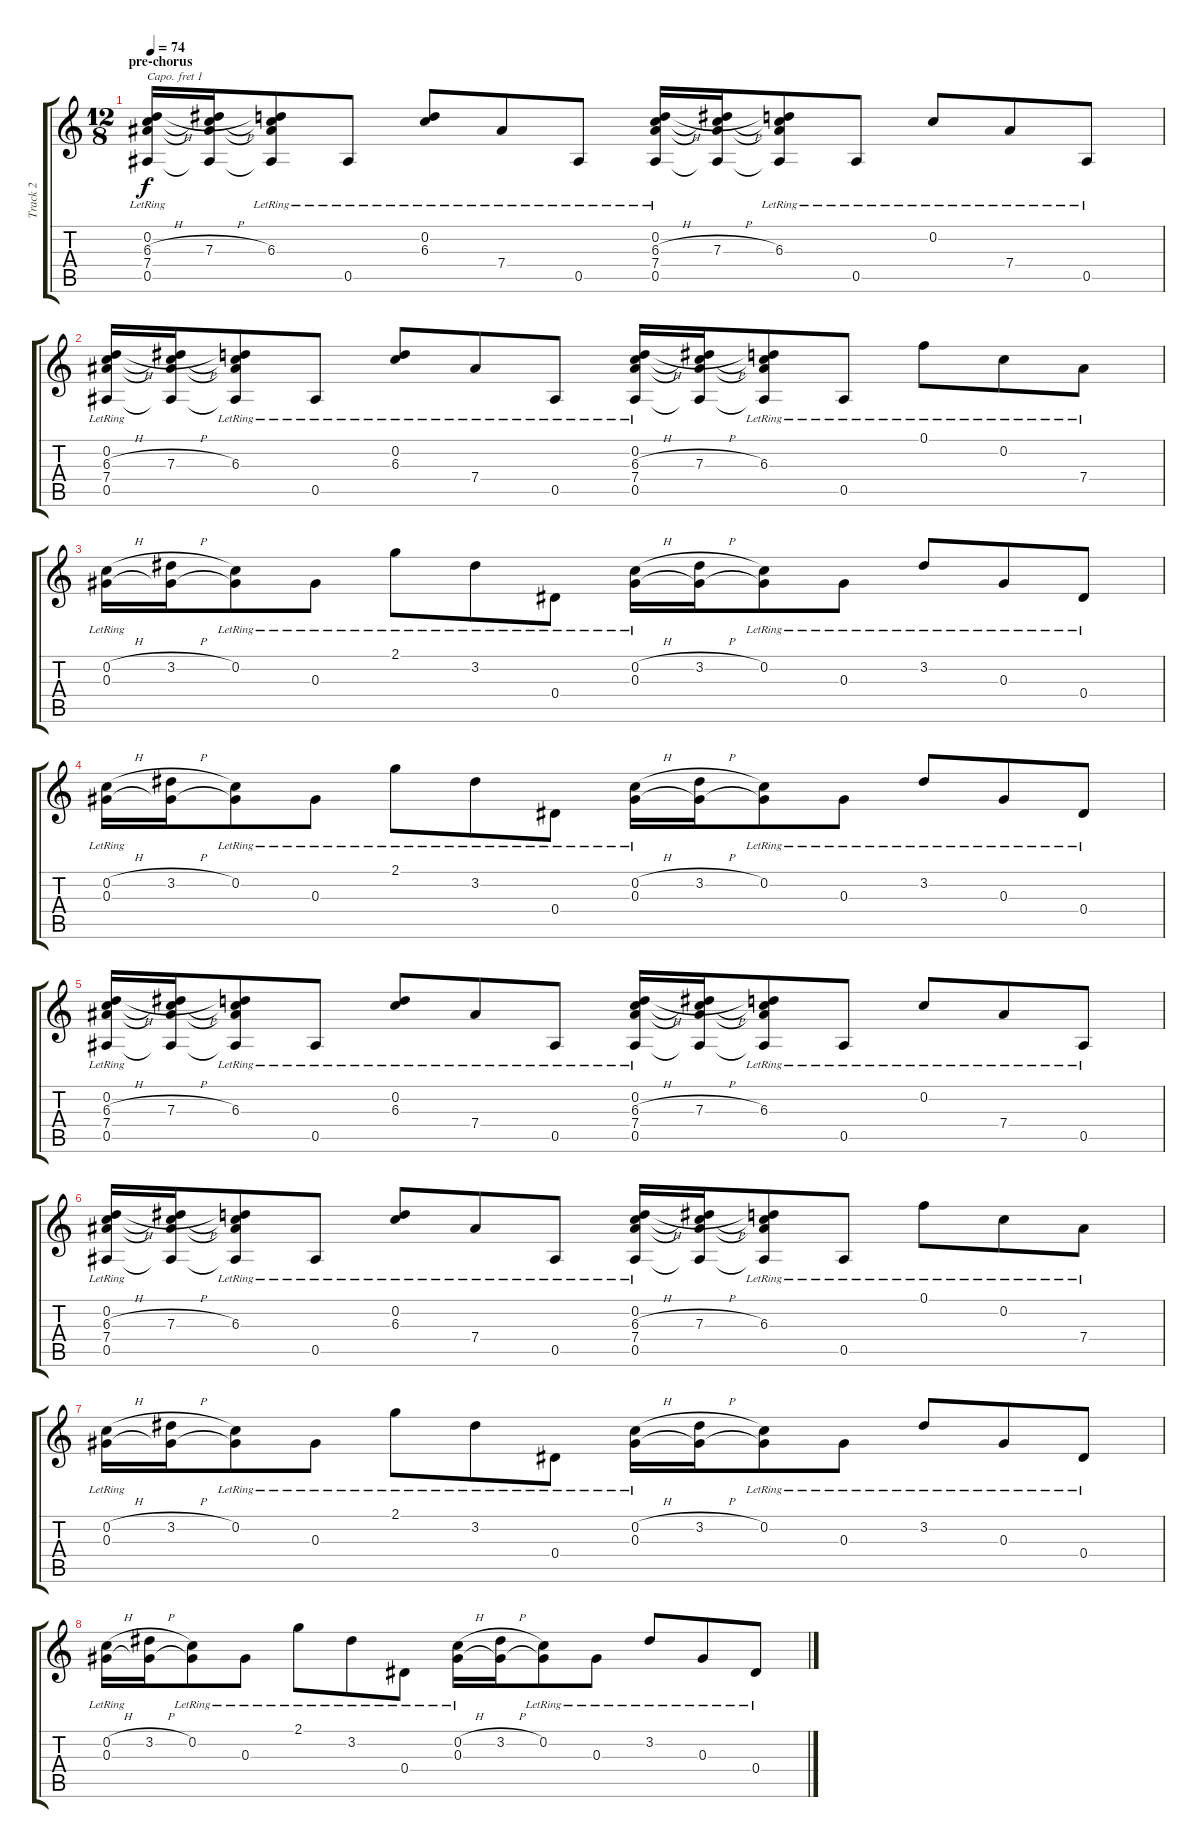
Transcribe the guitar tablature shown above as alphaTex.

\track ("Track 2" "Track 2") {instrument electricguitarjazz}
\staff {score tabs}
\capo 1
\tuning (E4 B3 G3 D3 A2 E2) {hide}
\ts (12 8)
\section ("" "pre-chorus")
\tempo 74
\clef g2
\ks c
(0.2{lr} 6.3{h} 7.4{lr} 0.5{lr}).16{dy f} (0.2{t} 7.3{h} 7.4{t} 0.5{t}).16 (0.2{t} 6.3{lr} 7.4{t} 0.5{t}).8 0.5{lr}.8 (0.2{lr} 6.3{lr}).8 7.4{lr}.8 0.5{lr}.8 (0.2{lr} 6.3{h} 7.4{lr} 0.5{lr}).16 (0.2{t} 7.3{h} 7.4{t} 0.5{t}).16 (0.2{t} 6.3{lr} 7.4{t} 0.5{t}).8 0.5{lr}.8 0.2{lr}.8 7.4{lr}.8 0.5{lr}.8 |
(0.2{lr} 6.3{h} 7.4{lr} 0.5{lr}).16 (0.2{t} 7.3{h} 7.4{t} 0.5{t}).16 (0.2{t} 6.3{lr} 7.4{t} 0.5{t}).8 0.5{lr}.8 (0.2{lr} 6.3{lr}).8 7.4{lr}.8 0.5{lr}.8 (0.2{lr} 6.3{h} 7.4{lr} 0.5{lr}).16 (0.2{t} 7.3{h} 7.4{t} 0.5{t}).16 (0.2{t} 6.3{lr} 7.4{t} 0.5{t}).8 0.5{lr}.8 0.1{lr}.8 0.2{lr}.8 7.4{lr}.8 |
(0.2{h} 0.3{lr}).16 (3.2{h} 0.3{t}).16 (0.2{lr} 0.3{t}).8 0.3{lr}.8 2.1{lr}.8 3.2{lr}.8 0.4{lr}.8 (0.2{h} 0.3{lr}).16 (3.2{h} 0.3{t}).16 (0.2{lr} 0.3{t}).8 0.3{lr}.8 3.2{lr}.8 0.3{lr}.8 0.4{lr}.8 |
(0.2{h} 0.3{lr}).16 (3.2{h} 0.3{t}).16 (0.2{lr} 0.3{t}).8 0.3{lr}.8 2.1{lr}.8 3.2{lr}.8 0.4{lr}.8 (0.2{h} 0.3{lr}).16 (3.2{h} 0.3{t}).16 (0.2{lr} 0.3{t}).8 0.3{lr}.8 3.2{lr}.8 0.3{lr}.8 0.4{lr}.8 |
(0.2{lr} 6.3{h} 7.4{lr} 0.5{lr}).16 (0.2{t} 7.3{h} 7.4{t} 0.5{t}).16 (0.2{t} 6.3{lr} 7.4{t} 0.5{t}).8 0.5{lr}.8 (0.2{lr} 6.3{lr}).8 7.4{lr}.8 0.5{lr}.8 (0.2{lr} 6.3{h} 7.4{lr} 0.5{lr}).16 (0.2{t} 7.3{h} 7.4{t} 0.5{t}).16 (0.2{t} 6.3{lr} 7.4{t} 0.5{t}).8 0.5{lr}.8 0.2{lr}.8 7.4{lr}.8 0.5{lr}.8 |
(0.2{lr} 6.3{h} 7.4{lr} 0.5{lr}).16 (0.2{t} 7.3{h} 7.4{t} 0.5{t}).16 (0.2{t} 6.3{lr} 7.4{t} 0.5{t}).8 0.5{lr}.8 (0.2{lr} 6.3{lr}).8 7.4{lr}.8 0.5{lr}.8 (0.2{lr} 6.3{h} 7.4{lr} 0.5{lr}).16 (0.2{t} 7.3{h} 7.4{t} 0.5{t}).16 (0.2{t} 6.3{lr} 7.4{t} 0.5{t}).8 0.5{lr}.8 0.1{lr}.8 0.2{lr}.8 7.4{lr}.8 |
(0.2{h} 0.3{lr}).16 (3.2{h} 0.3{t}).16 (0.2{lr} 0.3{t}).8 0.3{lr}.8 2.1{lr}.8 3.2{lr}.8 0.4{lr}.8 (0.2{h} 0.3{lr}).16 (3.2{h} 0.3{t}).16 (0.2{lr} 0.3{t}).8 0.3{lr}.8 3.2{lr}.8 0.3{lr}.8 0.4{lr}.8 |
(0.2{h} 0.3{lr}).16 (3.2{h} 0.3{t}).16 (0.2{lr} 0.3{t}).8 0.3{lr}.8 2.1{lr}.8 3.2{lr}.8 0.4{lr}.8 (0.2{h} 0.3{lr}).16 (3.2{h} 0.3{t}).16 (0.2{lr} 0.3{t}).8 0.3{lr}.8 3.2{lr}.8 0.3{lr}.8 0.4{lr}.8
